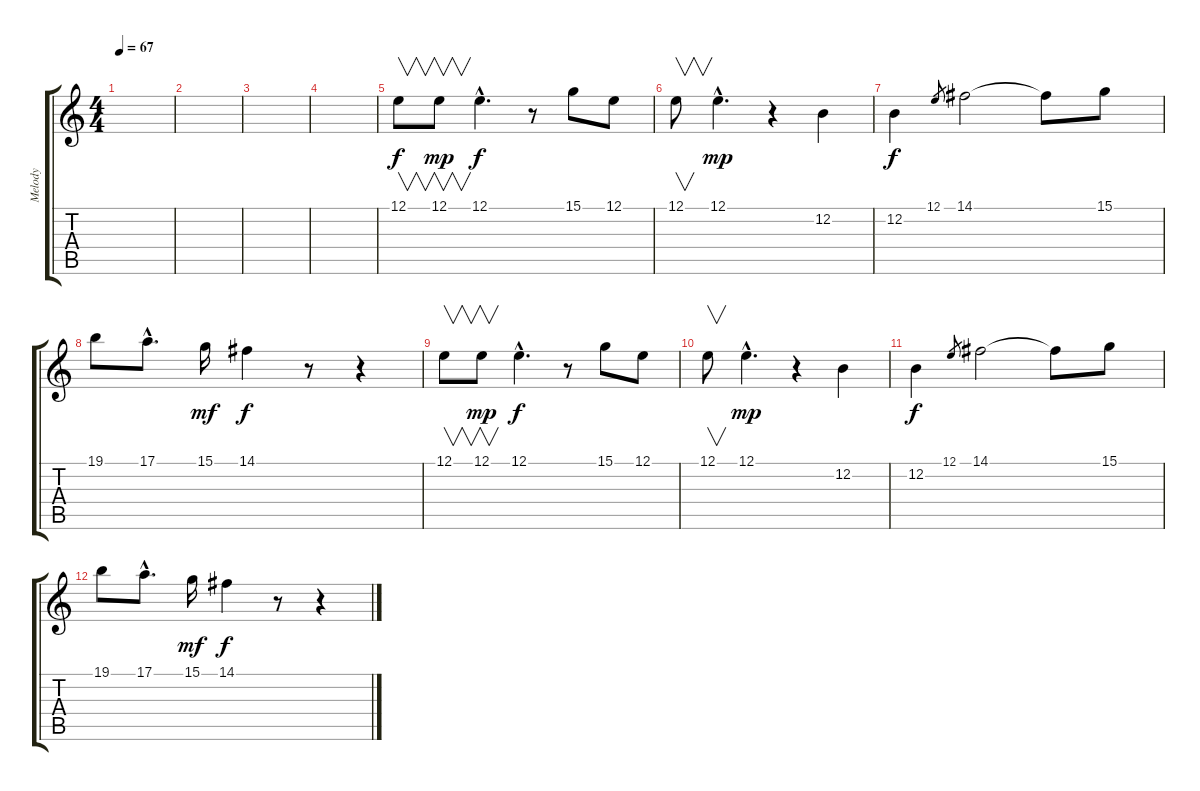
\track ("Melody" "Melody") {instrument shakuhachi}
\staff {score tabs}
\tuning (E4 B3 G3 D3 A2 E2) {hide}
\ts (4 4)
\tempo 67
\clef g2
\ks c
|
|
|
|
12.1.8{v dy f} 12.1.8{v dy mp} 12.1{hac}.4{d dy f} r.8 15.1.8 12.1.8 |
12.1.8{v} 12.1{hac}.4{d dy mp} r.4 12.2.4 |
12.2.4{dy f} 12.1.8{gr} 14.1.2 14.1{t}.8 15.1.8 |
19.1.8 17.1{hac}.8{d} 15.1.16{dy mf} 14.1.4{dy f} r.8 r.4 |
12.1.8{v} 12.1.8{v dy mp} 12.1{hac}.4{d dy f} r.8 15.1.8 12.1.8 |
12.1.8{v} 12.1{hac}.4{d dy mp} r.4 12.2.4 |
12.2.4{dy f} 12.1.8{gr} 14.1.2 14.1{t}.8 15.1.8 |
19.1.8 17.1{hac}.8{d} 15.1.16{dy mf} 14.1.4{dy f} r.8 r.4
